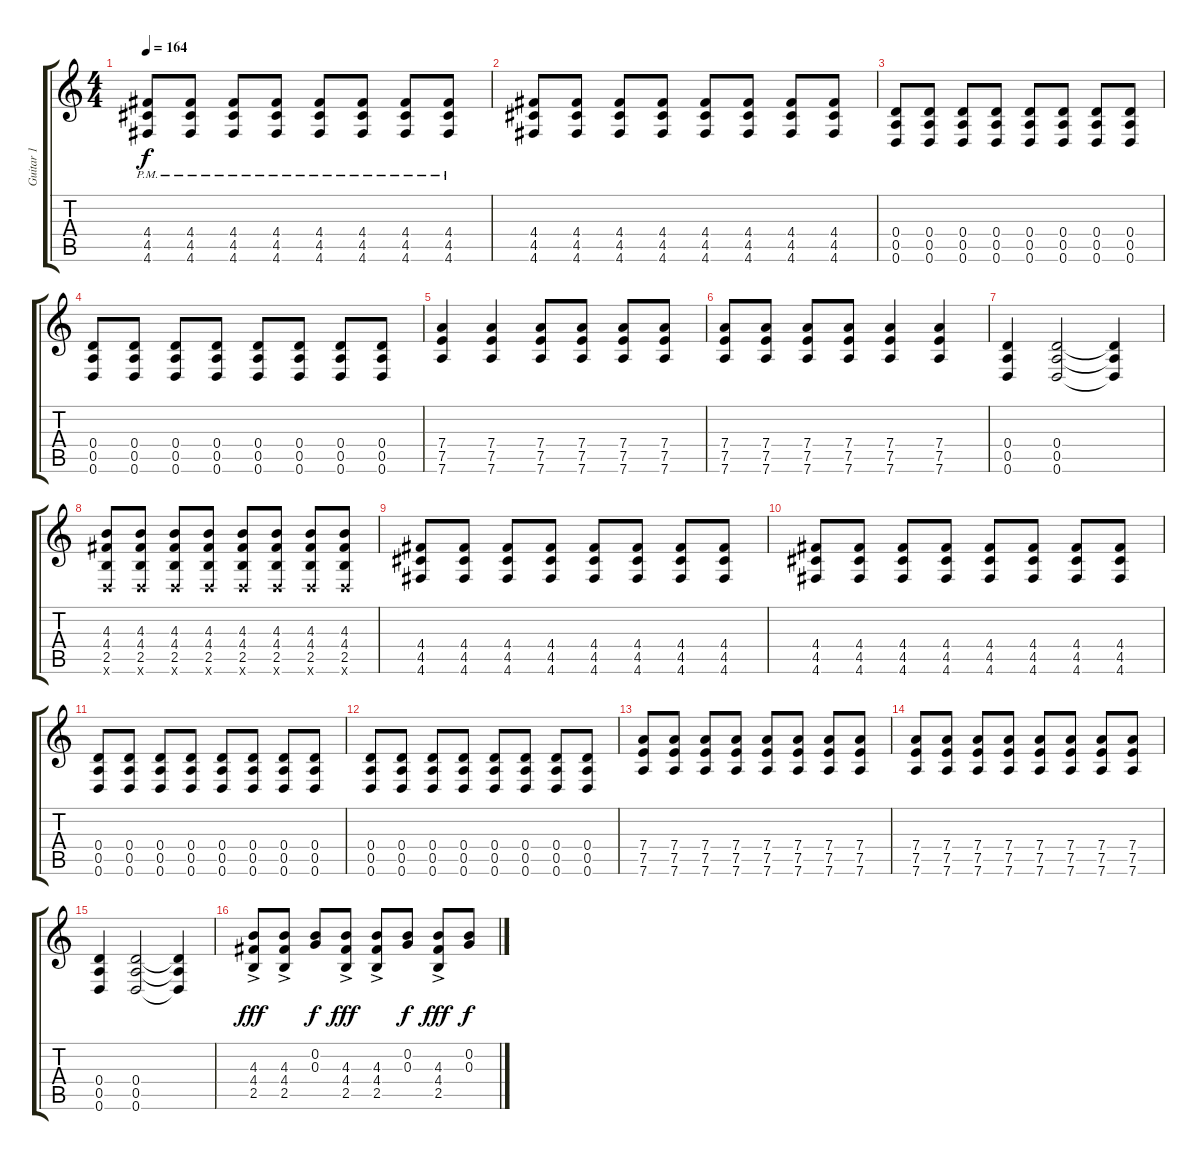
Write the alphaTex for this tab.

\track ("Guitar 1" "Guitar 1") {instrument overdrivenguitar}
\staff {score tabs}
\tuning (E4 B3 G3 D3 A2 D2) {hide}
\ts (4 4)
\tempo 164
\clef g2
\ks c
(4.4{pm} 4.5{pm} 4.6{pm}).8{dy f} (4.4{pm} 4.5{pm} 4.6{pm}).8 (4.4{pm} 4.5{pm} 4.6{pm}).8 (4.4{pm} 4.5{pm} 4.6{pm}).8 (4.4{pm} 4.5{pm} 4.6{pm}).8 (4.4{pm} 4.5{pm} 4.6{pm}).8 (4.4{pm} 4.5{pm} 4.6{pm}).8 (4.4{pm} 4.5{pm} 4.6{pm}).8 |
(4.4 4.5 4.6).8 (4.4 4.5 4.6).8 (4.4 4.5 4.6).8 (4.4 4.5 4.6).8 (4.4 4.5 4.6).8 (4.4 4.5 4.6).8 (4.4 4.5 4.6).8 (4.4 4.5 4.6).8 |
(0.4 0.5 0.6).8 (0.4 0.5 0.6).8 (0.4 0.5 0.6).8 (0.4 0.5 0.6).8 (0.4 0.5 0.6).8 (0.4 0.5 0.6).8 (0.4 0.5 0.6).8 (0.4 0.5 0.6).8 |
(0.4 0.5 0.6).8 (0.4 0.5 0.6).8 (0.4 0.5 0.6).8 (0.4 0.5 0.6).8 (0.4 0.5 0.6).8 (0.4 0.5 0.6).8 (0.4 0.5 0.6).8 (0.4 0.5 0.6).8 |
(7.4 7.5 7.6).4 (7.4 7.5 7.6).4 (7.4 7.5 7.6).8 (7.4 7.5 7.6).8 (7.4 7.5 7.6).8 (7.4 7.5 7.6).8 |
(7.4 7.5 7.6).8 (7.4 7.5 7.6).8 (7.4 7.5 7.6).8 (7.4 7.5 7.6).8 (7.4 7.5 7.6).4 (7.4 7.5 7.6).4 |
(0.4 0.5 0.6).4 (0.4 0.5 0.6).2 (0.4{t} 0.5{t} 0.6{t}).4 |
(4.3 4.4 2.5 0.6{x}).8 (4.3 4.4 2.5 0.6{x}).8 (4.3 4.4 2.5 0.6{x}).8 (4.3 4.4 2.5 0.6{x}).8 (4.3 4.4 2.5 0.6{x}).8 (4.3 4.4 2.5 0.6{x}).8 (4.3 4.4 2.5 0.6{x}).8 (4.3 4.4 2.5 0.6{x}).8 |
(4.4 4.5 4.6).8 (4.4 4.5 4.6).8 (4.4 4.5 4.6).8 (4.4 4.5 4.6).8 (4.4 4.5 4.6).8 (4.4 4.5 4.6).8 (4.4 4.5 4.6).8 (4.4 4.5 4.6).8 |
(4.4 4.5 4.6).8 (4.4 4.5 4.6).8 (4.4 4.5 4.6).8 (4.4 4.5 4.6).8 (4.4 4.5 4.6).8 (4.4 4.5 4.6).8 (4.4 4.5 4.6).8 (4.4 4.5 4.6).8 |
(0.4 0.5 0.6).8 (0.4 0.5 0.6).8 (0.4 0.5 0.6).8 (0.4 0.5 0.6).8 (0.4 0.5 0.6).8 (0.4 0.5 0.6).8 (0.4 0.5 0.6).8 (0.4 0.5 0.6).8 |
(0.4 0.5 0.6).8 (0.4 0.5 0.6).8 (0.4 0.5 0.6).8 (0.4 0.5 0.6).8 (0.4 0.5 0.6).8 (0.4 0.5 0.6).8 (0.4 0.5 0.6).8 (0.4 0.5 0.6).8 |
(7.4 7.5 7.6).8 (7.4 7.5 7.6).8 (7.4 7.5 7.6).8 (7.4 7.5 7.6).8 (7.4 7.5 7.6).8 (7.4 7.5 7.6).8 (7.4 7.5 7.6).8 (7.4 7.5 7.6).8 |
(7.4 7.5 7.6).8 (7.4 7.5 7.6).8 (7.4 7.5 7.6).8 (7.4 7.5 7.6).8 (7.4 7.5 7.6).8 (7.4 7.5 7.6).8 (7.4 7.5 7.6).8 (7.4 7.5 7.6).8 |
(0.4 0.5 0.6).4 (0.4 0.5 0.6).2 (0.4{t} 0.5{t} 0.6{t}).4 |
(4.3{ac} 4.4 2.5).8{dy fff} (4.3{ac} 4.4 2.5).8 (0.2 0.3).8{dy f} (4.3{ac} 4.4 2.5).8{dy fff} (4.3{ac} 4.4 2.5).8 (0.2 0.3).8{dy f} (4.3{ac} 4.4 2.5).8{dy fff} (0.2 0.3).8{dy f}
